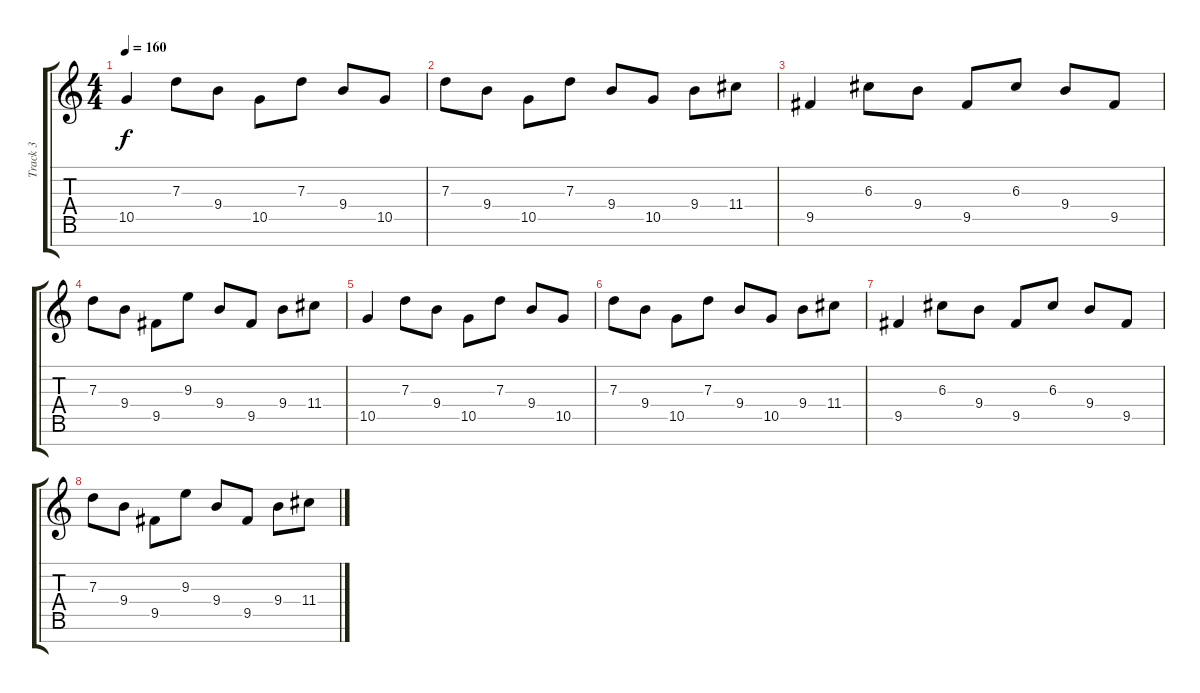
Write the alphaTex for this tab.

\track ("Track 3" "Track 3") {instrument distortionguitar}
\staff {score tabs}
\tuning (E4 B3 G3 D3 A2 E2 B1) {hide}
\ts (4 4)
\tempo 160
\clef g2
\ks c
10.5.4{dy f} 7.3.8 9.4.8 10.5.8 7.3.8 9.4.8 10.5.8 |
7.3.8 9.4.8 10.5.8 7.3.8 9.4.8 10.5.8 9.4.8 11.4.8 |
9.5.4 6.3.8 9.4.8 9.5.8 6.3.8 9.4.8 9.5.8 |
7.3.8 9.4.8 9.5.8 9.3.8 9.4.8 9.5.8 9.4.8 11.4.8 |
10.5.4 7.3.8 9.4.8 10.5.8 7.3.8 9.4.8 10.5.8 |
7.3.8 9.4.8 10.5.8 7.3.8 9.4.8 10.5.8 9.4.8 11.4.8 |
9.5.4 6.3.8 9.4.8 9.5.8 6.3.8 9.4.8 9.5.8 |
7.3.8 9.4.8 9.5.8 9.3.8 9.4.8 9.5.8 9.4.8 11.4.8
